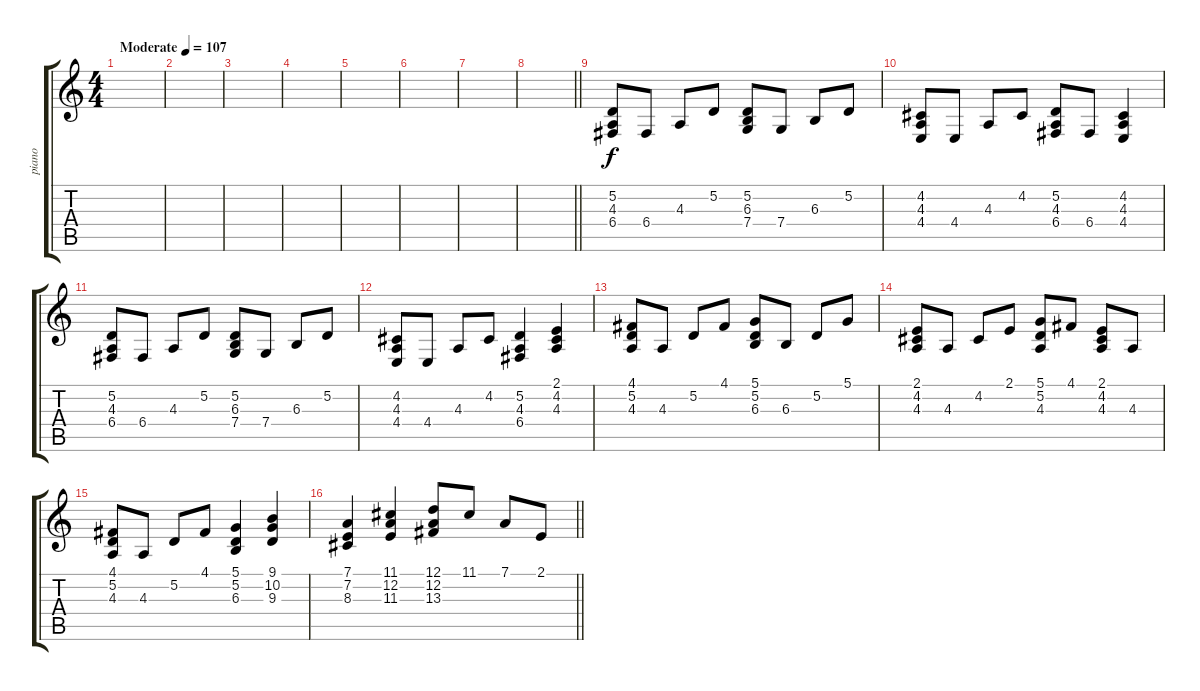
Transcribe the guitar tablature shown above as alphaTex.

\track ("piano" "piano") {instrument electricgrandpiano}
\staff {score tabs}
\tuning (D4 A3 F3 C3 G2 D2) {hide}
\ts (4 4)
\tempo (107 "Moderate")
\clef g2
\ks c
|
|
|
|
|
|
|
\barLineRight lightlight
|
(5.2 4.3 6.4).8 6.4.8 4.3.8 5.2.8 (5.2 6.3 7.4).8 7.4.8 6.3.8 5.2.8 |
(4.2 4.3 4.4).8 4.4.8 4.3.8 4.2.8 (5.2 4.3 6.4).8 6.4.8 (4.2 4.3 4.4).4 |
(5.2 4.3 6.4).8 6.4.8 4.3.8 5.2.8 (5.2 6.3 7.4).8 7.4.8 6.3.8 5.2.8 |
(4.2 4.3 4.4).8 4.4.8 4.3.8 4.2.8 (5.2 4.3 6.4).4 (2.1 4.2 4.3).4 |
(4.1 5.2 4.3).8 4.3.8 5.2.8 4.1.8 (5.1 5.2 6.3).8 6.3.8 5.2.8 5.1.8 |
(2.1 4.2 4.3).8 4.3.8 4.2.8 2.1.8 (5.1 5.2 4.3).8 4.1.8 (2.1 4.2 4.3).8 4.3.8 |
(4.1 5.2 4.3).8 4.3.8 5.2.8 4.1.8 (5.1 5.2 6.3).4 (9.1 10.2 9.3).4 |
\barLineRight lightlight
(7.1 7.2 8.3).4 (11.1 12.2 11.3).4 (12.1 12.2 13.3).8 11.1.8 7.1.8 2.1.8
